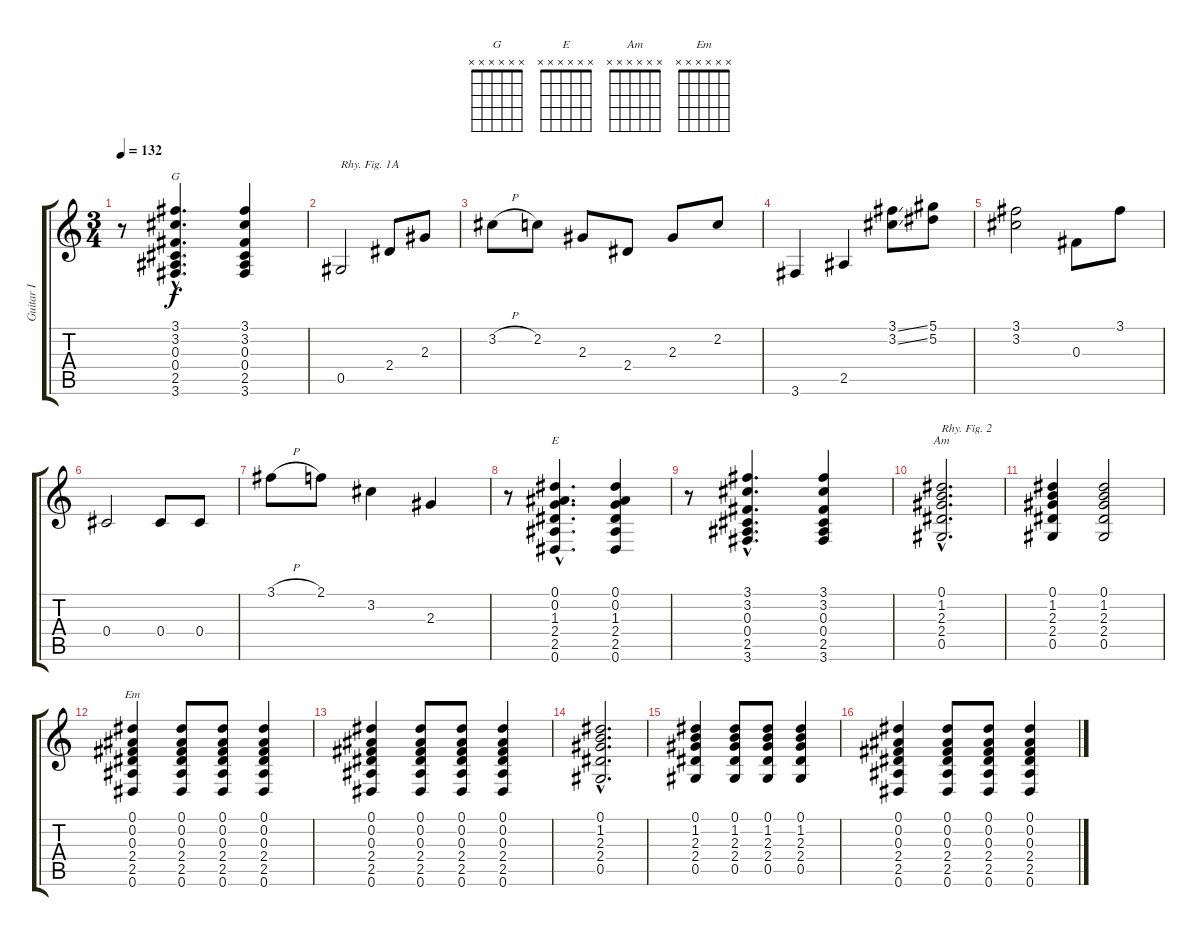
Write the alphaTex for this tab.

\track ("Guitar I" "Guitar I") {instrument electricguitarclean}
\staff {score tabs}
\tuning (Eb4 Bb3 Gb3 Db3 Ab2 Eb2) {hide}
\chord ("G" x x x x x x) {firstfret 0}
\chord ("E" x x x x x x) {firstfret 0}
\chord ("Am" x x x x x x) {firstfret 0}
\chord ("Em" x x x x x x) {firstfret 0}
\ts (3 4)
\tempo 132
\clef g2
\ks c
r.8{dy f} (3.1{hac} 3.2{hac} 0.3{hac} 0.4{hac} 2.5{hac} 3.6{hac}).4{d ch "G"} (3.1 3.2 0.3 0.4 2.5 3.6).4 |
0.5.2{txt "Rhy. Fig. 1A"} 2.4.8 2.3.8 |
3.2{h}.8 2.2.8 2.3.8 2.4.8 2.3.8 2.2.8 |
3.6.4 2.5.4 (3.1{ss} 3.2{ss}).8 (5.1 5.2).8 |
(3.1 3.2).2 0.3.8 3.1.8 |
0.4.2 0.4.8 0.4.8 |
3.1{h}.8 2.1.8 3.2.4 2.3.4 |
r.8 (0.1{hac} 0.2{hac} 1.3{hac} 2.4{hac} 2.5{hac} 0.6{hac}).4{d ch "E"} (0.1 0.2 1.3 2.4 2.5 0.6).4 |
r.8 (3.1{hac} 3.2{hac} 0.3{hac} 0.4{hac} 2.5{hac} 3.6{hac}).4{d} (3.1 3.2 0.3 0.4 2.5 3.6).4 |
(0.1{hac} 1.2{hac} 2.3{hac} 2.4{hac} 0.5{hac}).2{d ch "Am" txt "Rhy. Fig. 2"} |
(0.1 1.2 2.3 2.4 0.5).4 (0.1 1.2 2.3 2.4 0.5).2 |
(0.1 0.2 0.3 2.4 2.5 0.6).4{ch "Em"} (0.1 0.2 0.3 2.4 2.5 0.6).8 (0.1 0.2 0.3 2.4 2.5 0.6).8 (0.1 0.2 0.3 2.4 2.5 0.6).4 |
(0.1 0.2 0.3 2.4 2.5 0.6).4 (0.1 0.2 0.3 2.4 2.5 0.6).8 (0.1 0.2 0.3 2.4 2.5 0.6).8 (0.1 0.2 0.3 2.4 2.5 0.6).4 |
(0.1{hac} 1.2{hac} 2.3{hac} 2.4{hac} 0.5{hac}).2{d} |
(0.1 1.2 2.3 2.4 0.5).4 (0.1 1.2 2.3 2.4 0.5).8 (0.1 1.2 2.3 2.4 0.5).8 (0.1 1.2 2.3 2.4 0.5).4 |
(0.1 0.2 0.3 2.4 2.5 0.6).4 (0.1 0.2 0.3 2.4 2.5 0.6).8 (0.1 0.2 0.3 2.4 2.5 0.6).8 (0.1 0.2 0.3 2.4 2.5 0.6).4
